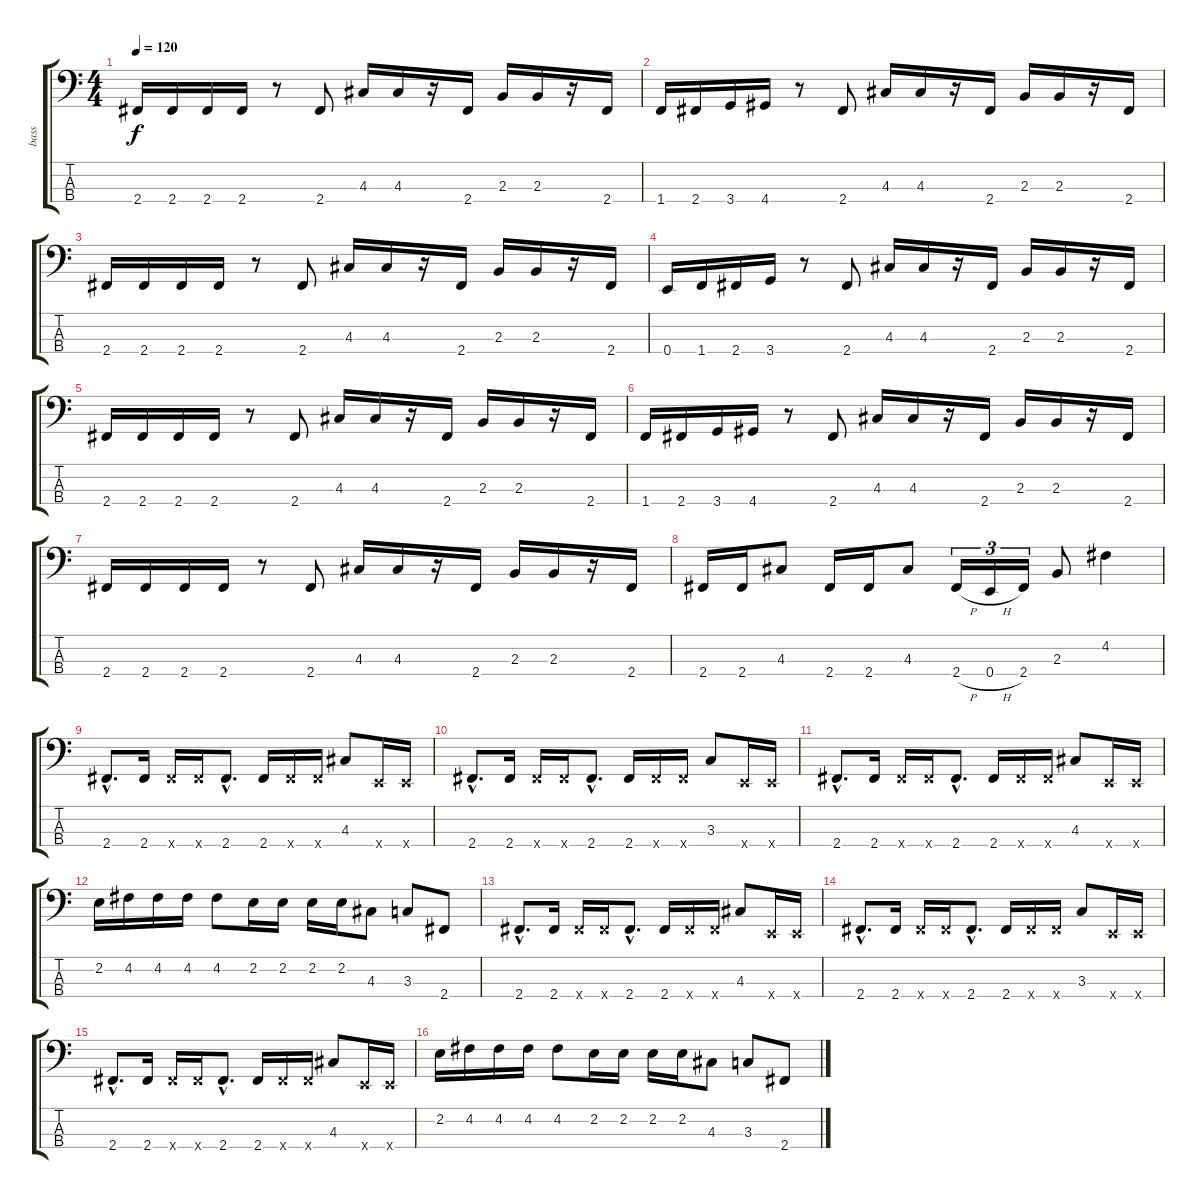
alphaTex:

\track ("bass" "bass") {instrument electricbassfinger}
\staff {score tabs}
\tuning (G2 D2 A1 E1) {hide}
\ts (4 4)
\tempo 120
\clef f4
\ks c
2.4.16{dy f} 2.4.16 2.4.16 2.4.16 r.8 2.4.8 4.3.16 4.3.16 r.16 2.4.16 2.3.16 2.3.16 r.16 2.4.16 |
1.4.16 2.4.16 3.4.16 4.4.16 r.8 2.4.8 4.3.16 4.3.16 r.16 2.4.16 2.3.16 2.3.16 r.16 2.4.16 |
2.4.16 2.4.16 2.4.16 2.4.16 r.8 2.4.8 4.3.16 4.3.16 r.16 2.4.16 2.3.16 2.3.16 r.16 2.4.16 |
0.4.16 1.4.16 2.4.16 3.4.16 r.8 2.4.8 4.3.16 4.3.16 r.16 2.4.16 2.3.16 2.3.16 r.16 2.4.16 |
2.4.16 2.4.16 2.4.16 2.4.16 r.8 2.4.8 4.3.16 4.3.16 r.16 2.4.16 2.3.16 2.3.16 r.16 2.4.16 |
1.4.16 2.4.16 3.4.16 4.4.16 r.8 2.4.8 4.3.16 4.3.16 r.16 2.4.16 2.3.16 2.3.16 r.16 2.4.16 |
2.4.16 2.4.16 2.4.16 2.4.16 r.8 2.4.8 4.3.16 4.3.16 r.16 2.4.16 2.3.16 2.3.16 r.16 2.4.16 |
2.4.16 2.4.16 4.3.8 2.4.16 2.4.16 4.3.8 2.4{h}.16{tu (3 2)} 0.4{h}.16{tu (3 2)} 2.4.16{tu (3 2)} 2.3.8 4.2.4 |
2.4{hac}.8{d} 2.4.16 2.4{x}.16 2.4{x}.16 2.4{hac}.8{d} 2.4.16 2.4{x}.16 2.4{x}.16 4.3.8 0.4{x}.16 0.4{x}.16 |
2.4{hac}.8{d} 2.4.16 2.4{x}.16 2.4{x}.16 2.4{hac}.8{d} 2.4.16 2.4{x}.16 2.4{x}.16 3.3.8 0.4{x}.16 0.4{x}.16 |
2.4{hac}.8{d} 2.4.16 2.4{x}.16 2.4{x}.16 2.4{hac}.8{d} 2.4.16 2.4{x}.16 2.4{x}.16 4.3.8 0.4{x}.16 0.4{x}.16 |
2.2.16 4.2.16 4.2.16 4.2.16 4.2.8 2.2.16 2.2.16 2.2.16 2.2.16 4.3.8 3.3.8 2.4.8 |
2.4{hac}.8{d} 2.4.16 2.4{x}.16 2.4{x}.16 2.4{hac}.8{d} 2.4.16 2.4{x}.16 2.4{x}.16 4.3.8 0.4{x}.16 0.4{x}.16 |
2.4{hac}.8{d} 2.4.16 2.4{x}.16 2.4{x}.16 2.4{hac}.8{d} 2.4.16 2.4{x}.16 2.4{x}.16 3.3.8 0.4{x}.16 0.4{x}.16 |
2.4{hac}.8{d} 2.4.16 2.4{x}.16 2.4{x}.16 2.4{hac}.8{d} 2.4.16 2.4{x}.16 2.4{x}.16 4.3.8 0.4{x}.16 0.4{x}.16 |
2.2.16 4.2.16 4.2.16 4.2.16 4.2.8 2.2.16 2.2.16 2.2.16 2.2.16 4.3.8 3.3.8 2.4.8
